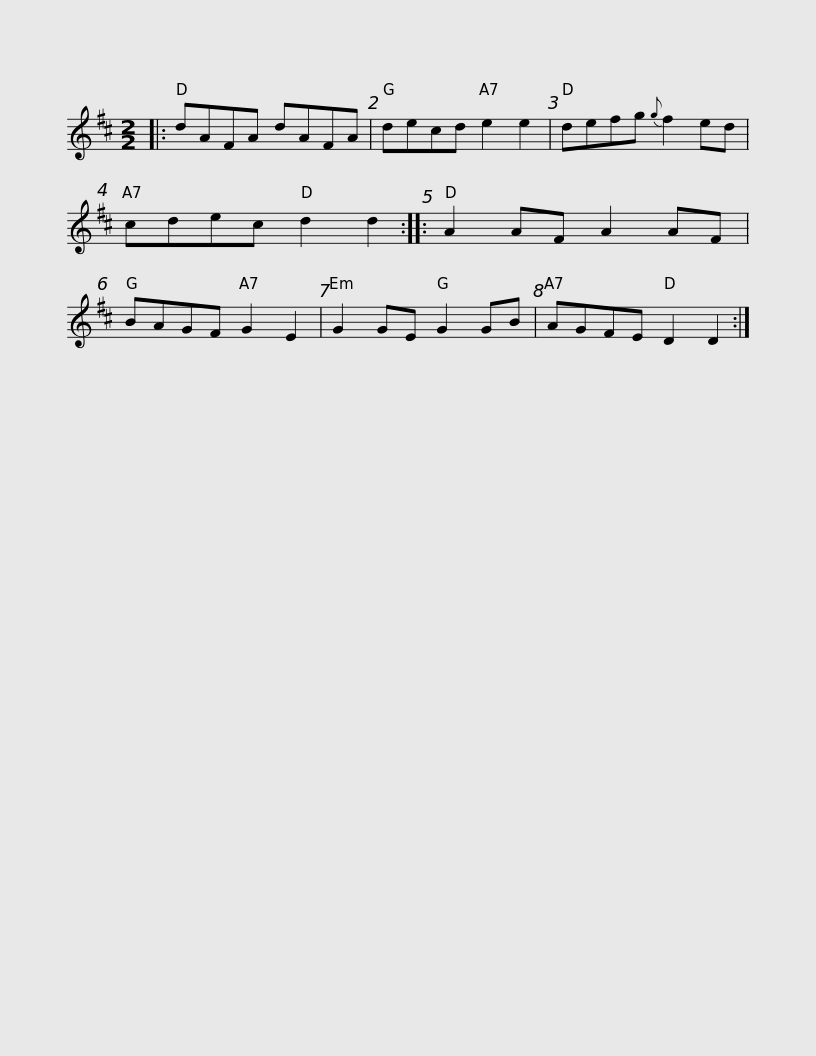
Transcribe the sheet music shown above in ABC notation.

X:1
L:1/8
M:2/2
I:linebreak $
K:D
V:1 treble
V:1
|: dAFA dAFA | decd e2 e2 | defg{g} f2 ed | cdec d2 d2 :: A2 AF A2 AF | %5
 BAGF G2 E2 |$ G2 GE G2 GB | AGFE D2 D2 :| %8
